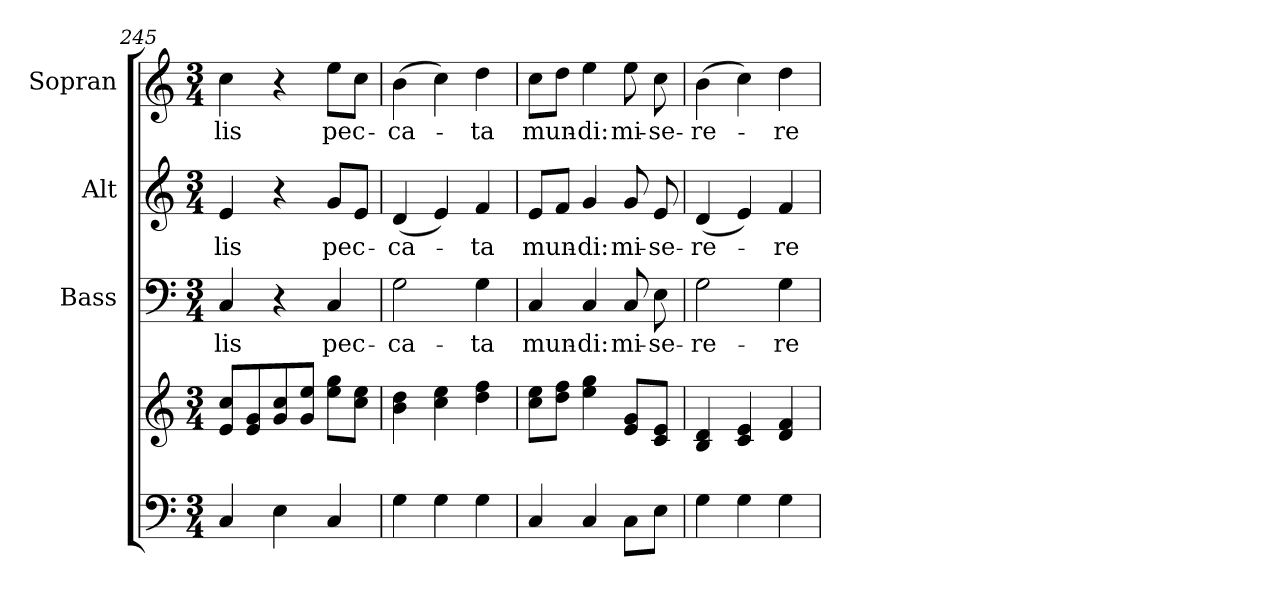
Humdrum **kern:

**kern	**kern	**kern	**text	**kern	**text	**kern	**text
*part4	*part4	*part3	*part3	*part2	*part2	*part1	*part1
*staff5	*staff4	*staff3	*staff3	*staff2	*staff2	*staff1	*staff1
*	*	*I"Bass	*	*I"Alt	*	*I"Sopran	*
*	*	*I'B.	*	*I'A.	*	*I'S.	*
*clefF4	*clefG2	*clefF4	*	*clefG2	*	*clefG2	*
*k[]	*k[]	*k[]	*	*k[]	*	*k[]	*
*C:	*C:	*C:	*	*C:	*	*C:	*
*M3/4	*M3/4	*M3/4	*	*M3/4	*	*M3/4	*
=245	=245	=245	=245	=245	=245	=245	=245
!	!	!	!LO:LY:b	!	!LO:LY:b	!	!LO:LY:b
4C/	8e/ 8cc/L	4C/	-lis	4e/	-lis	4cc\	-lis
.	8e/ 8g/	.	.	.	.	.	.
4E\	8g/ 8cc/	4r	.	4r	.	4r	.
.	8g/ 8ee/J	.	.	.	.	.	.
!	!	!	!LO:LY:b	!	!LO:LY:b	!	!LO:LY:b
4C/	8ee\ 8gg\L	4C/	pec-	8g/L	pec-	8ee\L	pec-
.	8cc\ 8ee\J	.	.	8e/J	.	8cc\J	.
=246	=246	=246	=246	=246	=246	=246	=246
!	!	!	!LO:LY:b	!	!LO:LY:b	!	!LO:LY:b
4G\	4b\ 4dd\	2G\	-ca-	(<4d/	-ca-	(>4b\	-ca-
4G\	4cc\ 4ee\	.	.	4e/)	.	4cc\)	.
!	!	!	!LO:LY:b	!	!LO:LY:b	!	!LO:LY:b
4G\	4dd\ 4ff\	4G\	-ta	4f/	-ta	4dd\	-ta
=247	=247	=247	=247	=247	=247	=247	=247
!	!	!	!LO:LY:b	!	!LO:LY:b	!	!LO:LY:b
4C/	8cc\ 8ee\L	4C/	mun-	8e/L	mun-	8cc\L	mun-
.	8dd\ 8ff\J	.	.	8f/J	.	8dd\J	.
!	!	!	!LO:LY:b	!	!LO:LY:b	!	!LO:LY:b
4C/	4ee\ 4gg\	4C/	-di:	4g/	-di:	4ee\	-di:
!	!	!	!LO:LY:b	!	!LO:LY:b	!	!LO:LY:b
8C\L	8e/ 8g/L	8C/	mi-	8g/	mi-	8ee\	mi-
!	!	!	!LO:LY:b	!	!LO:LY:b	!	!LO:LY:b
8E\J	8c/ 8e/J	8E\	-se-	8e/	-se-	8cc\	-se-
=248	=248	=248	=248	=248	=248	=248	=248
!	!	!	!LO:LY:b	!	!LO:LY:b	!	!LO:LY:b
4G\	4B/ 4d/	2G\	-re-	(<4d/	-re-	(>4b\	-re-
4G\	4c/ 4e/	.	.	4e/)	.	4cc\)	.
!	!	!	!LO:LY:b	!	!LO:LY:b	!	!LO:LY:b
4G\	4d/ 4f/	4G\	-re	4f/	-re	4dd\	-re
=	=	=	=	=	=	=	=
*-	*-	*-	*-	*-	*-	*-	*-
